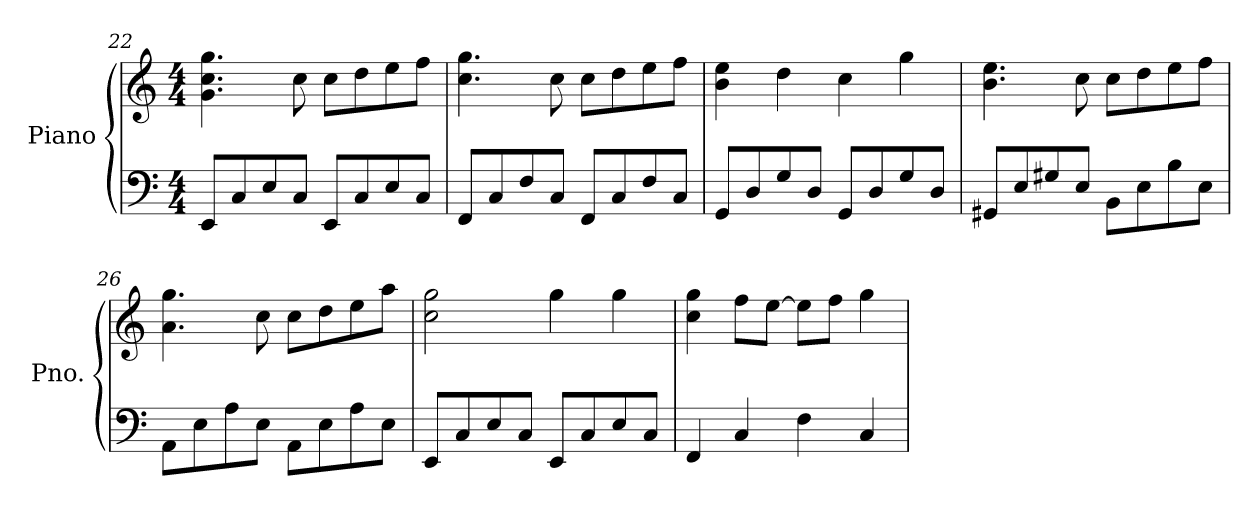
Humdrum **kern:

**kern	**kern
*part1	*part1
*staff2	*staff1
*I"Piano	*
*I'Pno.	*
*clefF4	*clefG2
*k[]	*k[]
*M4/4	*M4/4
=22	=22
8EE/L	4.g\ 4.cc\ 4.gg\
8C/	.
8E/	.
8C/J	8cc\
8EE/L	8cc\L
8C/	8dd\
8E/	8ee\
8C/J	8ff\J
=23	=23
8FF/L	4.cc\ 4.gg\
8C/	.
8F/	.
8C/J	8cc\
8FF/L	8cc\L
8C/	8dd\
8F/	8ee\
8C/J	8ff\J
=24	=24
8GG/L	4b\ 4ee\
8D/	.
8G/	4dd\
8D/J	.
8GG/L	4cc\
8D/	.
8G/	4gg\
8D/J	.
=25	=25
8GG#X/L	4.b\ 4.ee\
8E/	.
8G#X/	.
8E/J	8cc\
8BB\L	8cc\L
8E\	8dd\
8B\	8ee\
8E\J	8ff\J
!!LO:LB:g=z
=26	=26
8AA\L	4.a\ 4.gg\
8E\	.
8A\	.
8E\J	8cc\
8AA\L	8cc\L
8E\	8dd\
8A\	8ee\
8E\J	8aa\J
=27	=27
8EE/L	2cc\ 2gg\
8C/	.
8E/	.
8C/J	.
8EE/L	4gg\
8C/	.
8E/	4gg\
8C/J	.
=28	=28
4FF/	4cc\ 4gg\
4C/	8ff\L
.	[8ee\J
4F\	8ee\L]
.	8ff\J
4C/	4gg\
=	=
*-	*-
